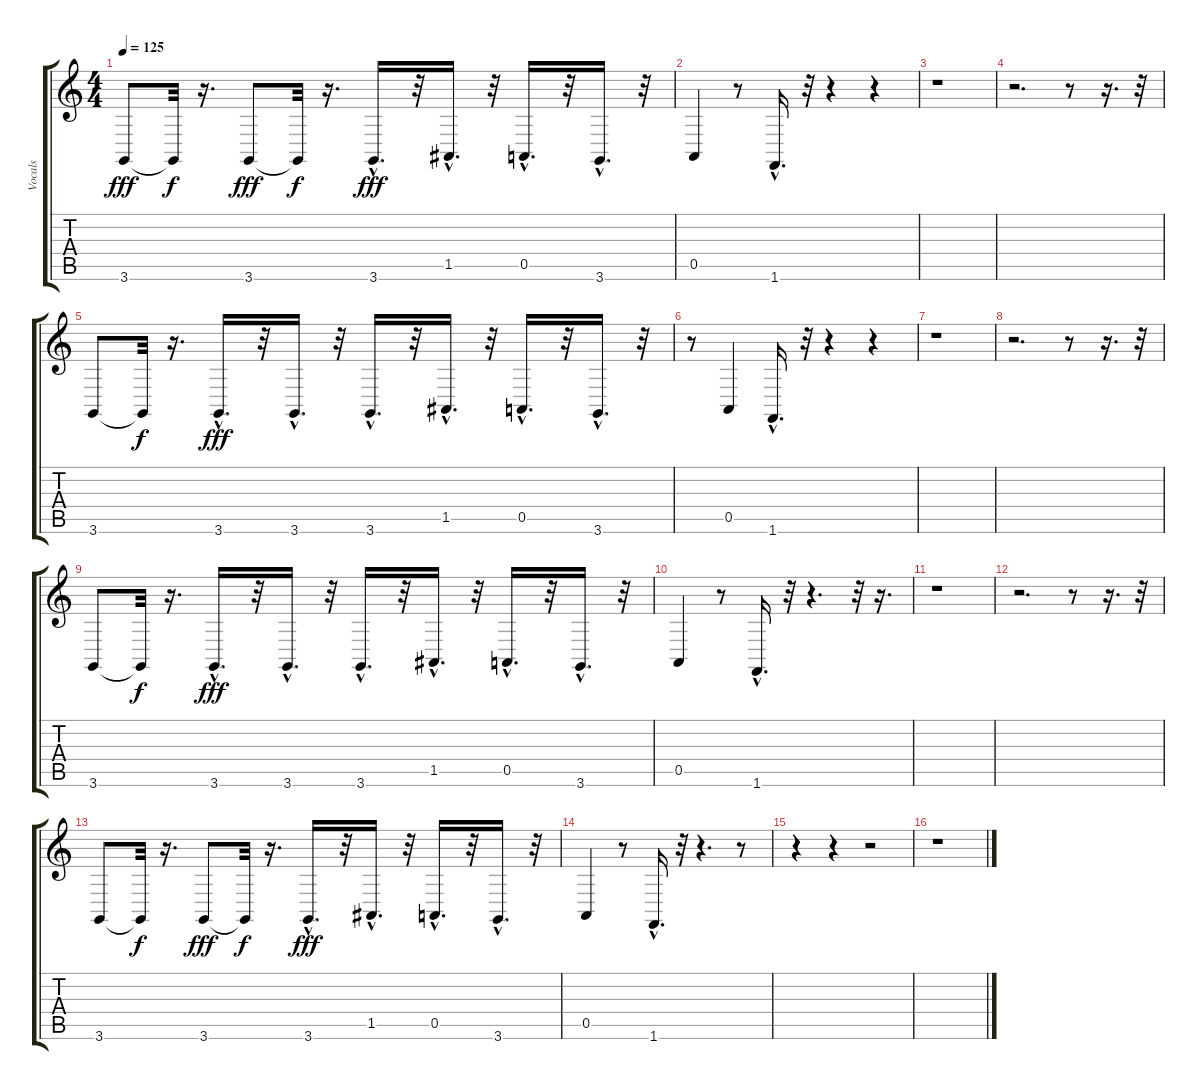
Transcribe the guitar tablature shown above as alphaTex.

\track ("Vocals" "Vocals") {instrument shanai}
\staff {score tabs}
\tuning (E4 B3 G3 D3 A2 E2) {hide}
\ts (4 4)
\tempo 125
\clef g2
\ks c
3.6.8{dy fff} 3.6{t}.32{dy f} r.16{d} 3.6.8{dy fff} 3.6{t}.32{dy f} r.16{d} 3.6{hac}.16{d dy fff} r.32 1.5{hac}.16{d} r.32 0.5{hac}.16{d} r.32 3.6{hac}.16{d} r.32 |
0.5.4 r.8 1.6{hac}.16{d} r.32 r.4 r.4 |
r.1 |
r.2{d} r.8 r.16{d} r.32 |
3.6.8 3.6{t}.32{dy f} r.16{d} 3.6{hac}.16{d dy fff} r.32 3.6{hac}.16{d} r.32 3.6{hac}.16{d} r.32 1.5{hac}.16{d} r.32 0.5{hac}.16{d} r.32 3.6{hac}.16{d} r.32 |
r.8 0.5.4 1.6{hac}.16{d} r.32 r.4 r.4 |
r.1 |
r.2{d} r.8 r.16{d} r.32 |
3.6.8 3.6{t}.32{dy f} r.16{d} 3.6{hac}.16{d dy fff} r.32 3.6{hac}.16{d} r.32 3.6{hac}.16{d} r.32 1.5{hac}.16{d} r.32 0.5{hac}.16{d} r.32 3.6{hac}.16{d} r.32 |
0.5.4 r.8 1.6{hac}.16{d} r.32 r.4{d} r.32 r.16{d} |
r.1 |
r.2{d} r.8 r.16{d} r.32 |
3.6.8 3.6{t}.32{dy f} r.16{d} 3.6.8{dy fff} 3.6{t}.32{dy f} r.16{d} 3.6{hac}.16{d dy fff} r.32 1.5{hac}.16{d} r.32 0.5{hac}.16{d} r.32 3.6{hac}.16{d} r.32 |
0.5.4 r.8 1.6{hac}.16{d} r.32 r.4{d} r.8 |
r.4 r.4 r.2 |
r.1
